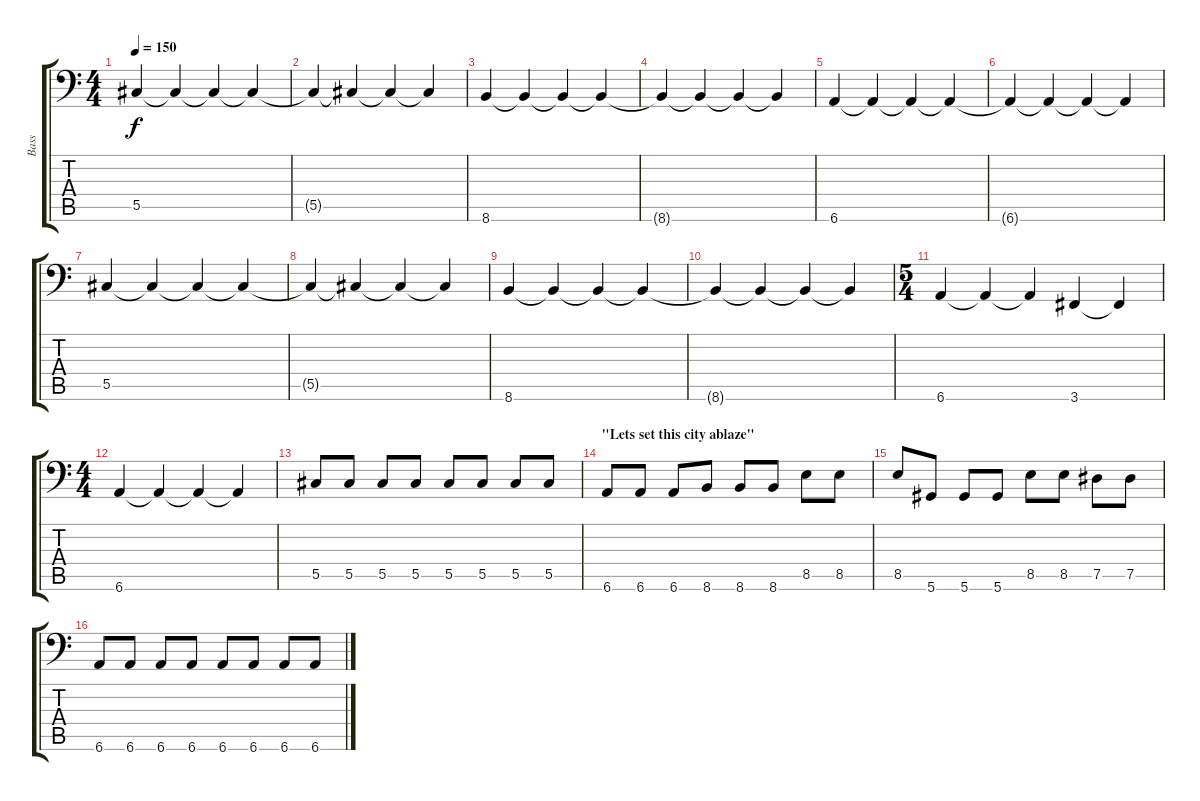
\track ("Bass" "Bass") {instrument electricbassfinger}
\staff {score tabs}
\tuning (Eb3 Bb2 Gb2 Db2 Ab1 Eb1) {hide}
\ts (4 4)
\tempo 150
\clef f4
\ks c
5.5.4{dy f} 5.5{t}.4 5.5{t}.4 5.5{t}.4 |
5.5{t}.4 5.5{t}.4 5.5{t}.4 5.5{t}.4 |
8.6.4 8.6{t}.4 8.6{t}.4 8.6{t}.4 |
8.6{t}.4 8.6{t}.4 8.6{t}.4 8.6{t}.4 |
6.6.4 6.6{t}.4 6.6{t}.4 6.6{t}.4 |
6.6{t}.4 6.6{t}.4 6.6{t}.4 6.6{t}.4 |
5.5.4 5.5{t}.4 5.5{t}.4 5.5{t}.4 |
5.5{t}.4 5.5{t}.4 5.5{t}.4 5.5{t}.4 |
8.6.4 8.6{t}.4 8.6{t}.4 8.6{t}.4 |
8.6{t}.4 8.6{t}.4 8.6{t}.4 8.6{t}.4 |
\ts (5 4)
6.6.4 6.6{t}.4 6.6{t}.4 3.6.4 3.6{t}.4 |
\ts (4 4)
6.6.4 6.6{t}.4 6.6{t}.4 6.6{t}.4 |
5.5.8 5.5.8 5.5.8 5.5.8 5.5.8 5.5.8 5.5.8 5.5.8 |
\section ("" "\"Lets set this city ablaze\"")
6.6.8 6.6.8 6.6.8 8.6.8 8.6.8 8.6.8 8.5.8 8.5.8 |
8.5.8 5.6.8 5.6.8 5.6.8 8.5.8 8.5.8 7.5.8 7.5.8 |
6.6.8 6.6.8 6.6.8 6.6.8 6.6.8 6.6.8 6.6.8 6.6.8
